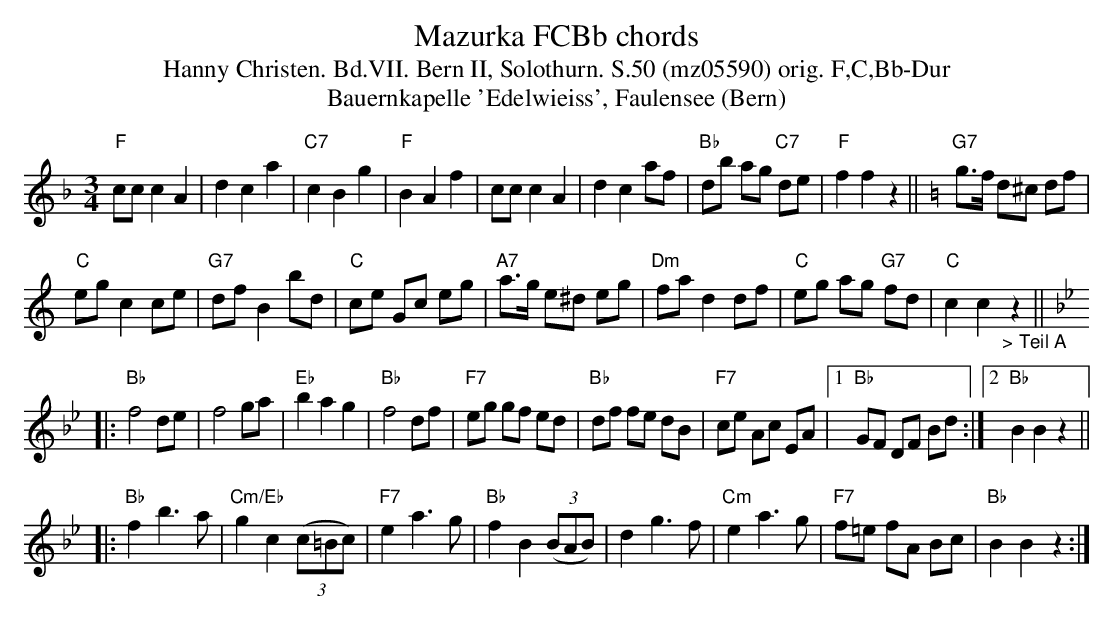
X:1
T: Mazurka FCBb chords
T:Hanny Christen. Bd.VII. Bern II, Solothurn. S.50 (mz05590) orig. F,C,Bb-Dur
T: Bauernkapelle 'Edelwieiss', Faulensee (Bern)
M:3/4
L:1/8
K:F %%MIDI gchordon
"F"cc c2A2 | d2c2a2 | "C7"c2B2g2 | "F"B2A2f2 | cc c2A2 | d2c2 af | "Bb"db ag "C7"de | "F"f2f2z2 || [K:C] "G7"g>f d^c df |
"C"eg c2ce | "G7"df B2bd | "C"ce Gc eg | "A7"a>g e^d eg | "Dm"fa d2 df | "C"eg ag "G7"fd | "C"c2c2"_> Teil A"z2 || [K:Bb]
|: "Bb"f4de | f4 ga | "Eb"b2a2g2 | "Bb"f4 df | "F7"eg gf ed | "Bb"df fe dB | "F7"ce Ac EA |1 "Bb"GF DF Bd :|2 "Bb"B2B2z2 ||
|: "Bb"f2b3a | "Cm/Eb"g2c2 ((3c=Bc) | "F7"e2a3g | "Bb"f2B2 ((3BAB) | d2g3f | "Cm"e2a3g | "F7"f=e fA Bc | "Bb"B2B2z2 :|
